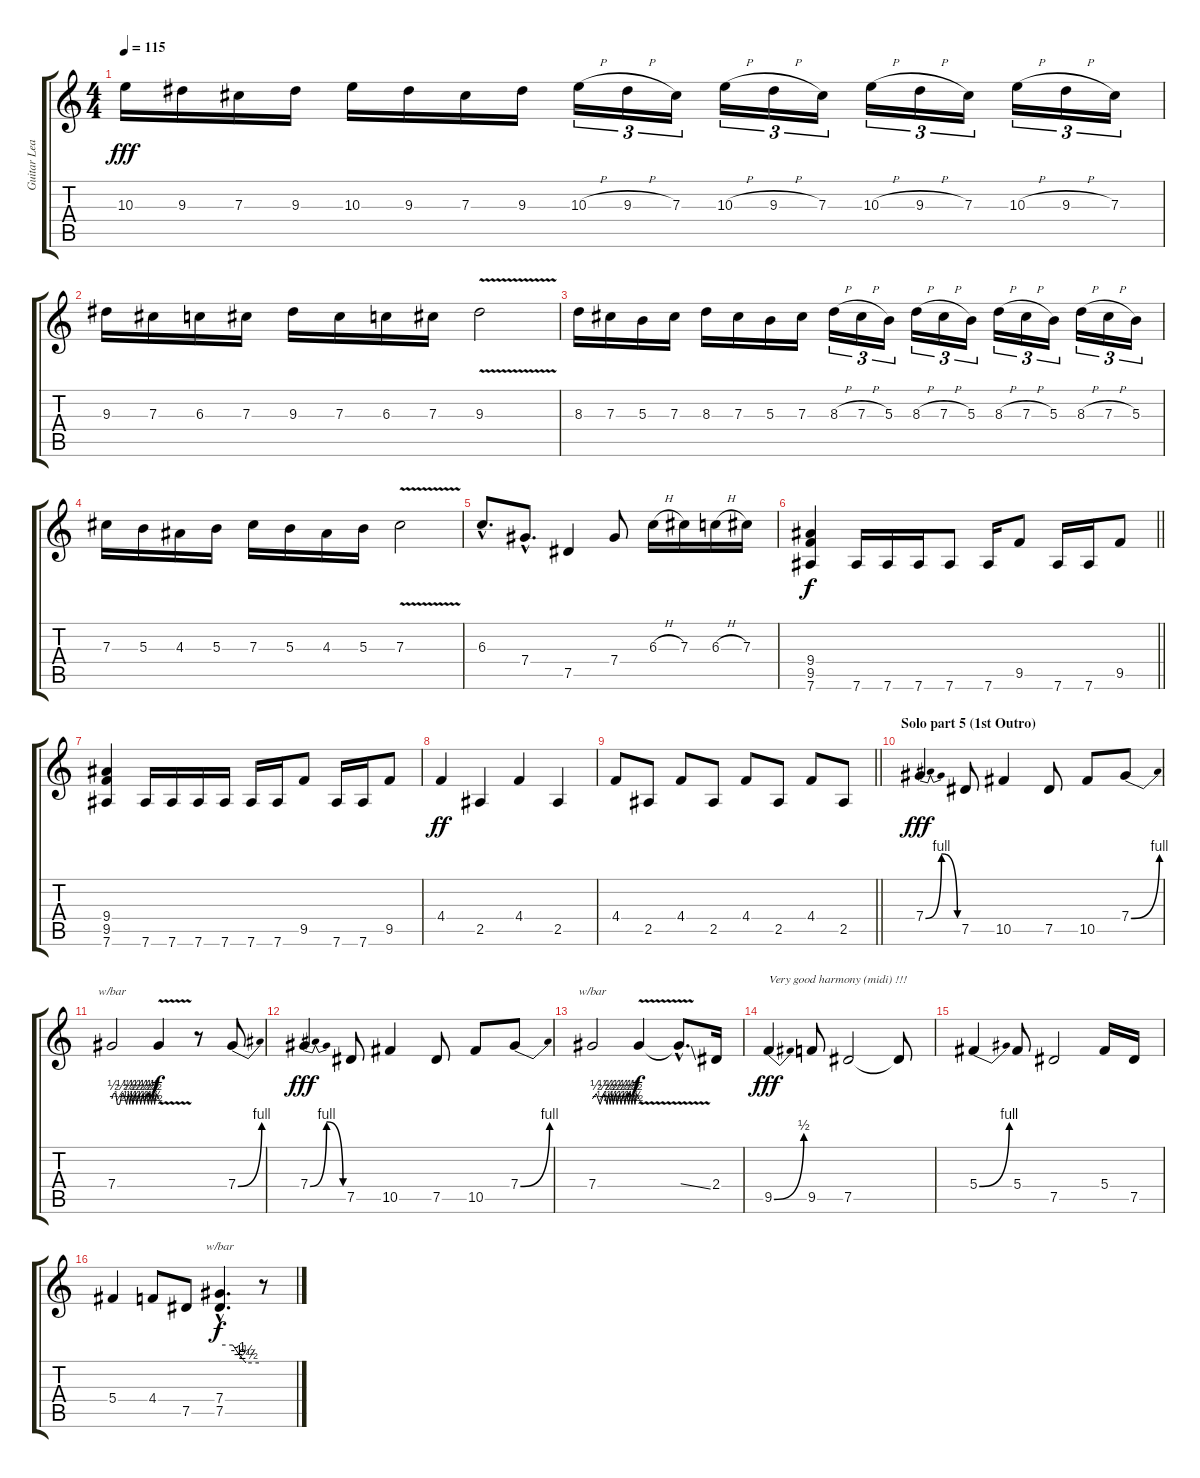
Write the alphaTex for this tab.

\track ("Guitar Lead Solo 2" "Guitar Lea") {instrument overdrivenguitar}
\staff {score tabs}
\tuning (Eb4 Bb3 Gb3 Db3 Ab2 Eb2) {hide}
\ts (4 4)
\tempo 115
\clef g2
\ks c
10.3.16{dy fff} 9.3.16 7.3.16 9.3.16 10.3.16 9.3.16 7.3.16 9.3.16 10.3{h}.16{tu (3 2)} 9.3{h}.16{tu (3 2)} 7.3.16{tu (3 2)} 10.3{h}.16{tu (3 2)} 9.3{h}.16{tu (3 2)} 7.3.16{tu (3 2)} 10.3{h}.16{tu (3 2)} 9.3{h}.16{tu (3 2)} 7.3.16{tu (3 2)} 10.3{h}.16{tu (3 2)} 9.3{h}.16{tu (3 2)} 7.3.16{tu (3 2)} |
9.3.16 7.3.16 6.3.16 7.3.16 9.3.16 7.3.16 6.3.16 7.3.16 9.3{v}.2 |
8.3.16 7.3.16 5.3.16 7.3.16 8.3.16 7.3.16 5.3.16 7.3.16 8.3{h}.16{tu (3 2)} 7.3{h}.16{tu (3 2)} 5.3.16{tu (3 2)} 8.3{h}.16{tu (3 2)} 7.3{h}.16{tu (3 2)} 5.3.16{tu (3 2)} 8.3{h}.16{tu (3 2)} 7.3{h}.16{tu (3 2)} 5.3.16{tu (3 2)} 8.3{h}.16{tu (3 2)} 7.3{h}.16{tu (3 2)} 5.3.16{tu (3 2)} |
7.3.16 5.3.16 4.3.16 5.3.16 7.3.16 5.3.16 4.3.16 5.3.16 7.3{v}.2 |
6.3{hac}.8{d} 7.4{hac}.8{d} 7.5.4 7.4.8 6.3{h}.16 7.3.16 6.3{h}.16 7.3.16 |
\barLineRight lightlight
(9.4 9.5 7.6).4{dy f} 7.6.16 7.6.16 7.6.16 7.6.8 7.6.16 9.5.8 7.6.16 7.6.16 9.5.8 |
(9.4 9.5 7.6).4 7.6.16 7.6.16 7.6.16 7.6.16 7.6.16 7.6.16 9.5.8 7.6.16 7.6.16 9.5.8 |
4.4.4{dy ff} 2.5.4 4.4.4 2.5.4 |
\barLineRight lightlight
4.4.8 2.5.8 4.4.8 2.5.8 4.4.8 2.5.8 4.4.8 2.5.8 |
\section ("" "Solo part 5 (1st Outro)")
7.4{be (bendrelease 0 0 10 4 44 4 60 0)}.4{dy fff balance 8} 7.5.8 10.5.4 7.5.8 10.5.8 7.4{be (bend 0 0 60 4)}.8 |
7.4.2{tbe (custom default 0 0 2 2 5 2 7 -2 10 -2 13 2 15 2 19 -2 21 2 23 -2 25 2 27 -2 30 2 32 -2 35 2 37 -2 40 2 42 -2 44 2 47 -2 49 2 51 -2 53 2 55 -2 57 2 60 0)} 7.4{v t}.4{dy f} r.8 7.4{be (bend 0 0 60 4)}.8 |
7.4{be (bendrelease 0 0 10 4 45 4 60 0)}.4{dy fff} 7.5.8 10.5.4 7.5.8 10.5.8 7.4{be (bend 0 0 60 4)}.8 |
7.4.2{tbe (custom default 0 0 5 2 10 -2 15 2 19 -2 21 2 23 -2 25 2 27 -2 30 2 32 -2 35 2 37 -2 40 2 42 -2 44 2 47 -2 49 2 51 -2 53 2 55 -2 57 2 60 0)} 7.4{v t}.4{dy f} 7.4{ss hac t}.8{d} 2.4.16{volume 0} |
9.5{be (bend 0 0 60 2)}.4{txt "Very good harmony (midi) !!!" dy fff volume 16} 9.5.8 7.5.2 7.5{t}.8 |
5.4{be (bend 0 0 60 4)}.4 5.4.8 7.5.2 5.4.16 7.5.16 |
5.4.4 4.4.8 7.5.8 (7.4{hac} 7.5{hac}).4{d tbe (custom default 0 0 20 0 31 -4 35 -6 40 -10 60 -10) dy f} r.8
